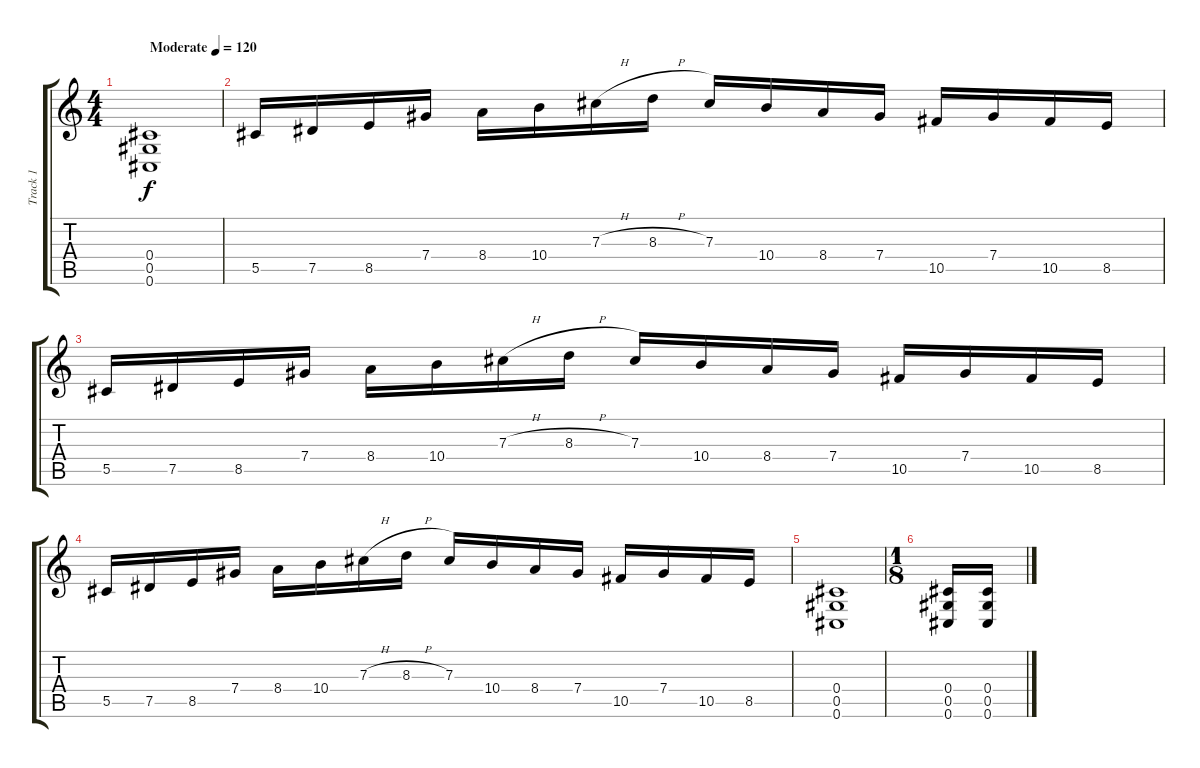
\track ("Track 1" "Track 1") {instrument overdrivenguitar}
\staff {score tabs}
\tuning (Eb4 Bb3 Gb3 Db3 Ab2 Db2) {hide}
\ts (4 4)
\tempo (120 "Moderate")
\clef g2
\ks c
(0.4 0.5 0.6).1{dy f instrument overdrivenguitar} |
5.5.16 7.5.16 8.5.16 7.4.16 8.4.16 10.4.16 7.3{h}.16 8.3{h}.16 7.3.16 10.4.16 8.4.16 7.4.16 10.5.16 7.4.16 10.5.16 8.5.16 |
5.5.16 7.5.16 8.5.16 7.4.16 8.4.16 10.4.16 7.3{h}.16 8.3{h}.16 7.3.16 10.4.16 8.4.16 7.4.16 10.5.16 7.4.16 10.5.16 8.5.16 |
5.5.16 7.5.16 8.5.16 7.4.16 8.4.16 10.4.16 7.3{h}.16 8.3{h}.16 7.3.16 10.4.16 8.4.16 7.4.16 10.5.16 7.4.16 10.5.16 8.5.16 |
(0.4 0.5 0.6).1 |
\ts (1 8)
(0.4 0.5 0.6).16 (0.4 0.5 0.6).16
